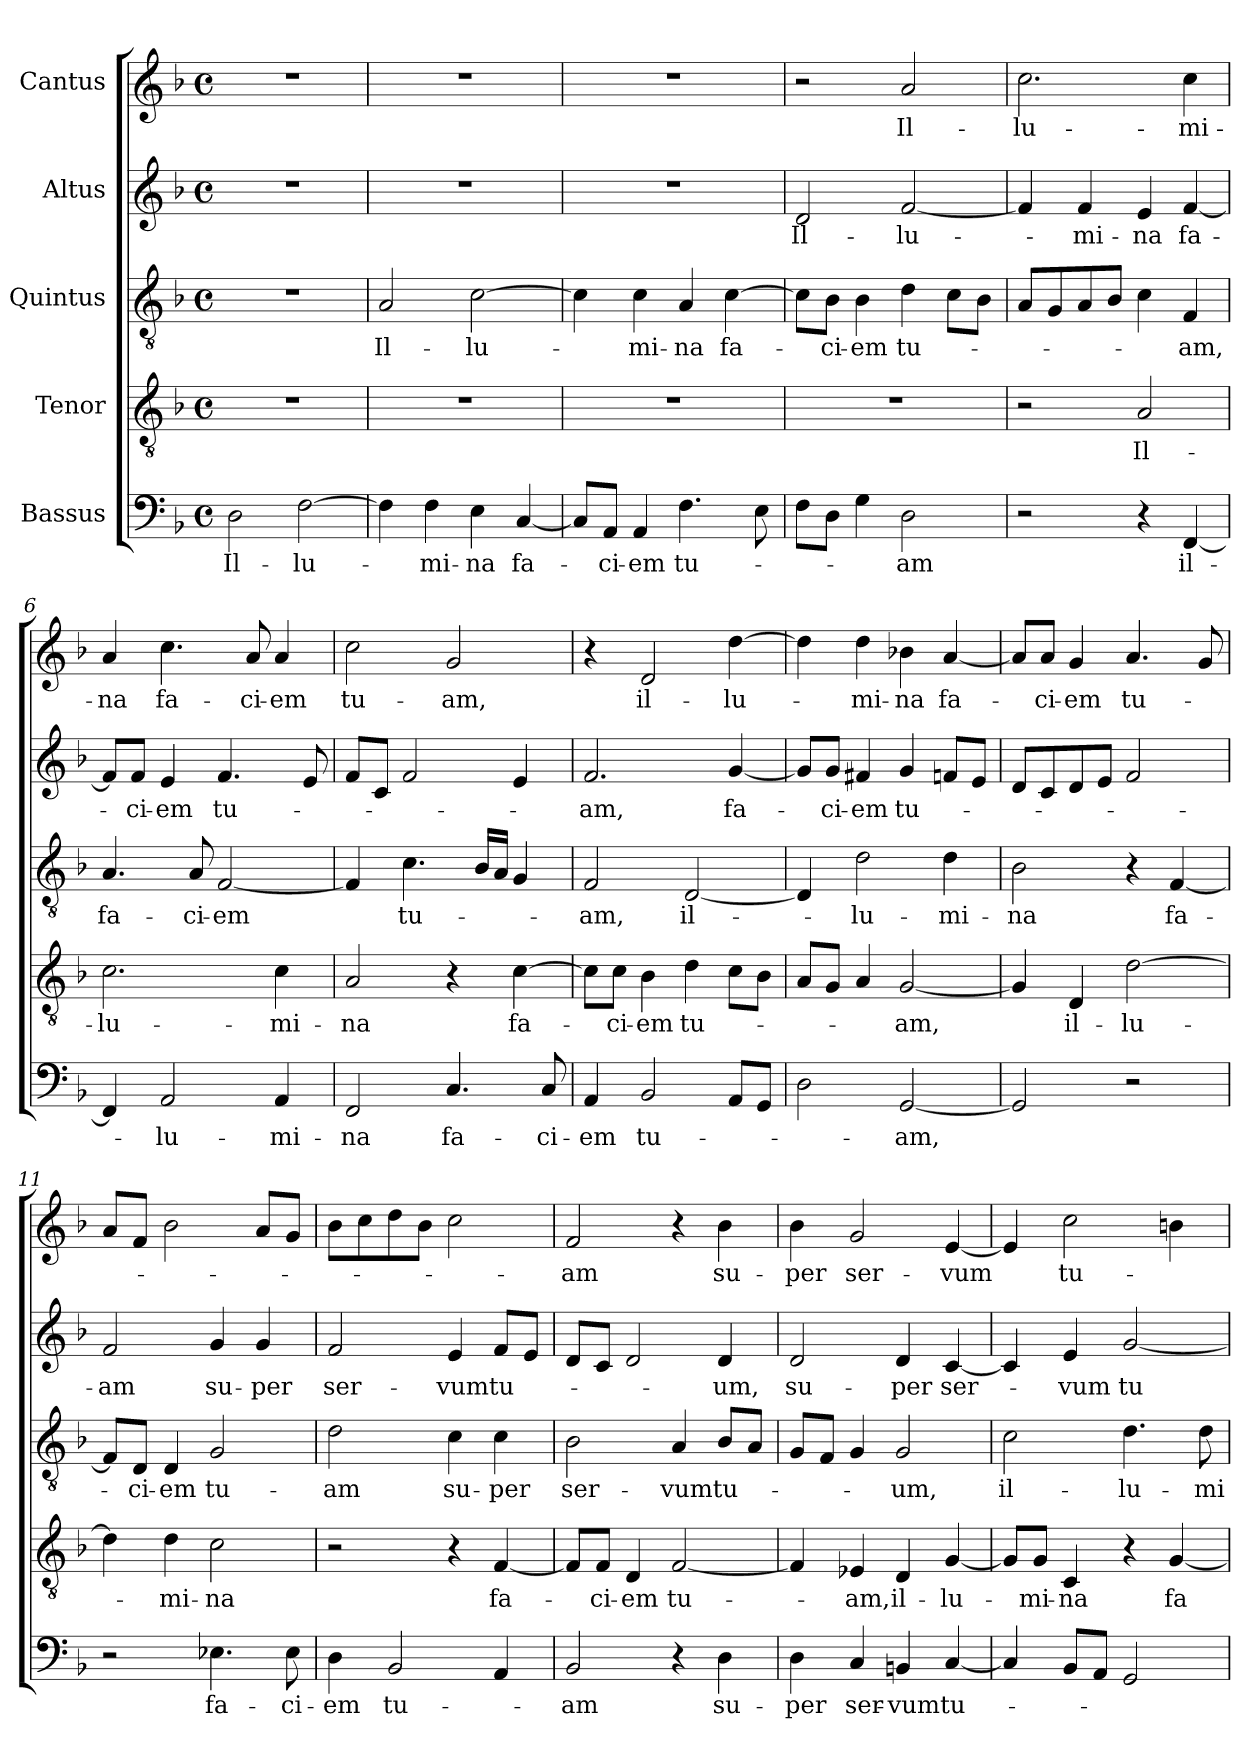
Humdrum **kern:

**kern	**text	**kern	**text	**kern	**text	**kern	**text	**kern	**text
*part5	*part5	*part4	*part4	*part3	*part3	*part2	*part2	*part1	*part1
*staff5	*staff5	*staff4	*staff4	*staff3	*staff3	*staff2	*staff2	*staff1	*staff1
*I"Bassus	*	*I"Tenor	*	*I"Quintus	*	*I"Altus	*	*I"Cantus	*
*clefF4	*	*clefGv2	*	*clefGv2	*	*clefG2	*	*clefG2	*
*k[b-]	*	*k[b-]	*	*k[b-]	*	*k[b-]	*	*k[b-]	*
*F:	*	*F:	*	*F:	*	*F:	*	*F:	*
*M4/4	*	*M4/4	*	*M4/4	*	*M4/4	*	*M4/4	*
*met(c)	*	*met(c)	*	*met(c)	*	*met(c)	*	*met(c)	*
=1	=1	=1	=1	=1	=1	=1	=1	=1	=1
2D\	Il-	1r	.	1r	.	1r	.	1r	.
[2F\	-lu-	.	.	.	.	.	.	.	.
=2	=2	=2	=2	=2	=2	=2	=2	=2	=2
4F\]	.	1r	.	2A/	Il-	1r	.	1r	.
4F\	-mi-	.	.	.	.	.	.	.	.
4E\	-na	.	.	[2c\	-lu-	.	.	.	.
[4C/	fa-	.	.	.	.	.	.	.	.
=3	=3	=3	=3	=3	=3	=3	=3	=3	=3
8C/L]	.	1r	.	4c\]	.	1r	.	1r	.
8AA/J	-ci-	.	.	.	.	.	.	.	.
4AA/	-em	.	.	4c\	-mi-	.	.	.	.
4.F\	tu-	.	.	4A/	-na	.	.	.	.
.	.	.	.	[4c\	fa-	.	.	.	.
8E\	.	.	.	.	.	.	.	.	.
=4	=4	=4	=4	=4	=4	=4	=4	=4	=4
8F\L	.	1r	.	8c\L]	.	2d/	Il-	2r	.
8D\J	.	.	.	8B-\J	-ci-	.	.	.	.
4G\	.	.	.	4B-\	-em	.	.	.	.
2D\	-am	.	.	4d\	tu-	[2f/	-lu-	2a/	Il-
.	.	.	.	8c\L	.	.	.	.	.
.	.	.	.	8B-\J	.	.	.	.	.
=5	=5	=5	=5	=5	=5	=5	=5	=5	=5
2r	.	2r	.	8A/L	.	4f/]	.	2.cc\	-lu-
.	.	.	.	8G/	.	.	.	.	.
.	.	.	.	8A/	.	4f/	-mi-	.	.
.	.	.	.	8B-/J	.	.	.	.	.
4r	.	2A/	Il-	4c\	.	4e/	-na	.	.
[4FF/	il-	.	.	4F/	-am,	[4f/	fa-	4cc\	-mi-
=6	=6	=6	=6	=6	=6	=6	=6	=6	=6
4FF/]	.	2.c\	-lu-	4.A/	fa-	8f/L]	.	4a/	-na
.	.	.	.	.	.	8f/J	-ci-	.	.
2AA/	-lu-	.	.	.	.	4e/	-em	4.cc\	fa-
.	.	.	.	8A/	-ci-	.	.	.	.
.	.	.	.	[2F/	-em	4.f/	tu-	.	.
.	.	.	.	.	.	.	.	8a/	-ci-
4AA/	-mi-	4c\	-mi-	.	.	.	.	4a/	-em
.	.	.	.	.	.	8e/	.	.	.
=7	=7	=7	=7	=7	=7	=7	=7	=7	=7
2FF/	-na	2A/	-na	4F/]	.	8f/L	.	2cc\	tu-
.	.	.	.	.	.	8c/J	.	.	.
.	.	.	.	4.c\	tu-	2f/	.	.	.
4.C/	fa-	4r	.	.	.	.	.	2g/	-am,
.	.	.	.	16B-/LL	.	.	.	.	.
.	.	.	.	16A/JJ	.	.	.	.	.
.	.	[4c\	fa-	4G/	.	4e/	.	.	.
8C/	-ci-	.	.	.	.	.	.	.	.
!!LO:LB:g=z
=8	=8	=8	=8	=8	=8	=8	=8	=8	=8
4AA/	-em	8c\L]	.	2F/	-am,	2.f/	-am,	4r	.
.	.	8c\J	-ci-	.	.	.	.	.	.
2BB-/	tu-	4B-\	-em	.	.	.	.	2d/	il-
.	.	4d\	tu-	[2D/	il-	.	.	.	.
8AA/L	.	8c\L	.	.	.	[4g/	fa-	[4dd\	-lu-
8GG/J	.	8B-\J	.	.	.	.	.	.	.
=9	=9	=9	=9	=9	=9	=9	=9	=9	=9
2D\	.	8A/L	.	4D/]	.	8g/L]	.	4dd\]	.
.	.	8G/J	.	.	.	8g/J	-ci-	.	.
.	.	4A/	.	2d\	-lu-	4f#X/	-em	4dd\	-mi-
[2GG/	-am,	[2G/	-am,	.	.	4g/	tu-	4b-X\	-na
.	.	.	.	4d\	-mi-	8fn/L	.	[4a/	fa-
.	.	.	.	.	.	8e/J	.	.	.
=10	=10	=10	=10	=10	=10	=10	=10	=10	=10
2GG/]	.	4G/]	.	2B-\	-na	8d/L	.	8a/L]	.
.	.	.	.	.	.	8c/	.	8a/J	-ci-
.	.	4D/	il-	.	.	8d/	.	4g/	-em
.	.	.	.	.	.	8e/J	.	.	.
2r	.	[2d\	-lu-	4r	.	2f/	.	4.a/	tu-
.	.	.	.	[4F/	fa-	.	.	.	.
.	.	.	.	.	.	.	.	8g/	.
=11	=11	=11	=11	=11	=11	=11	=11	=11	=11
2r	.	4d\]	.	8F/L]	.	2f/	-am	8a/L	.
.	.	.	.	8D/J	-ci-	.	.	8f/J	.
.	.	4d\	-mi-	4D/	-em	.	.	2b-\	.
4.E-X\	fa-	2c\	-na	2G/	tu-	4g/	su-	.	.
.	.	.	.	.	.	4g/	-per	8a/L	.
8E-\	-ci-	.	.	.	.	.	.	8g/J	.
=12	=12	=12	=12	=12	=12	=12	=12	=12	=12
4D\	-em	2r	.	2d\	-am	2f/	ser-	8b-\L	.
.	.	.	.	.	.	.	.	8cc\	.
2BB-/	tu-	.	.	.	.	.	.	8dd\	.
.	.	.	.	.	.	.	.	8b-\J	.
.	.	4r	.	4c\	su-	4e/	-vum	2cc\	.
4AA/	.	[4F/	fa-	4c\	-per	8f/L	tu-	.	.
.	.	.	.	.	.	8e/J	.	.	.
=13	=13	=13	=13	=13	=13	=13	=13	=13	=13
2BB-/	-am	8F/L]	.	2B-\	ser-	8d/L	.	2f/	-am
.	.	8F/J	-ci-	.	.	8c/J	.	.	.
.	.	4D/	-em	.	.	2d/	.	.	.
4r	.	[2F/	tu-	4A/	-vum	.	.	4r	.
4D\	su-	.	.	8B-/L	tu-	4d/	-um,	4b-\	su-
.	.	.	.	8A/J	.	.	.	.	.
=14	=14	=14	=14	=14	=14	=14	=14	=14	=14
4D\	-per	4F/]	.	8G/L	.	2d/	su-	4b-\	-per
.	.	.	.	8F/J	.	.	.	.	.
4C/	ser-	4E-X/	-am,	4G/	.	.	.	2g/	ser-
4BBn/	-vum	4D/	il-	2G/	-um,	4d/	-per	.	.
[4C/	tu-	[4G/	-lu-	.	.	[4c/	ser-	[4e/	-vum
!!LO:LB:g=z
=15	=15	=15	=15	=15	=15	=15	=15	=15	=15
4C/]	.	8G/L]	.	2c\	il-	4c/]	.	4e/]	.
.	.	8G/J	-mi-	.	.	.	.	.	.
8BB-/L	.	4C/	-na	.	.	4e/	-vum	2cc\	tu-
8AA/J	.	.	.	.	.	.	.	.	.
2GG/	.	4r	.	4.d\	-lu-	[2g/	tu-	.	.
.	.	[4G/	fa-	.	.	.	.	4bn\	.
.	.	.	.	8d\	-mi-	.	.	.	.
=	=	=	=	=	=	=	=	=	=
*-	*-	*-	*-	*-	*-	*-	*-	*-	*-
